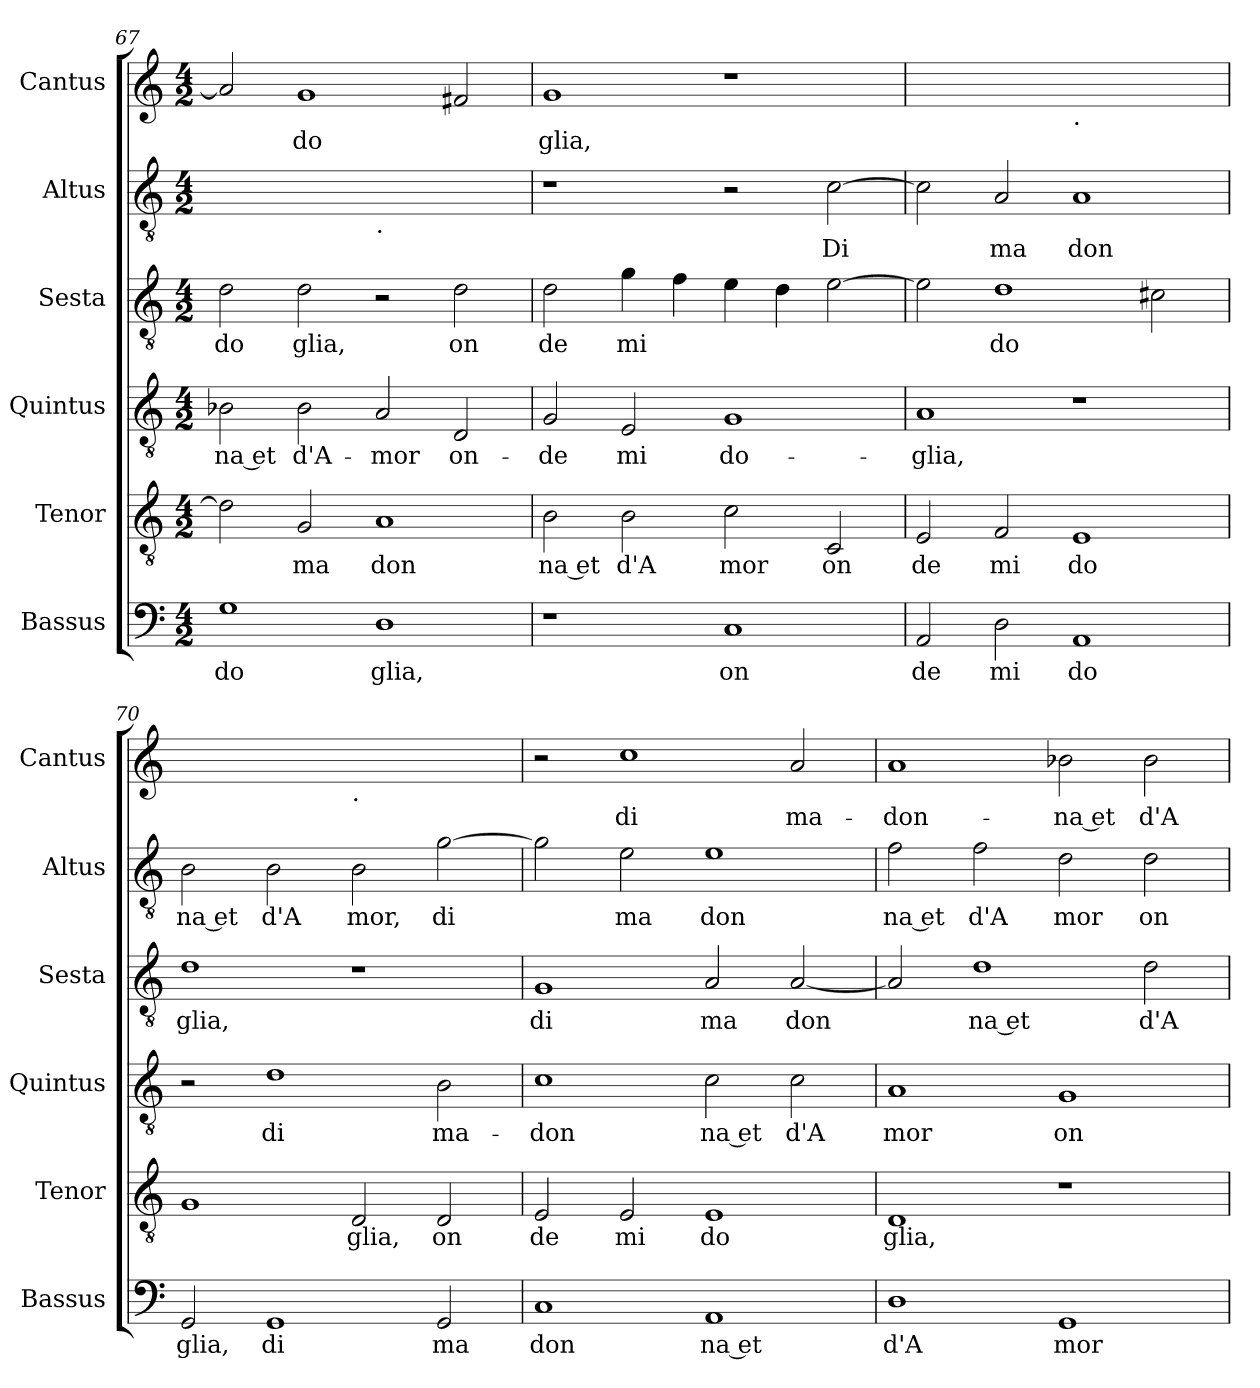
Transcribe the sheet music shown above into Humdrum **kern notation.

**kern	**text	**kern	**text	**kern	**text	**kern	**text	**kern	**text	**kern	**text
*part6	*part6	*part5	*part5	*part4	*part4	*part3	*part3	*part2	*part2	*part1	*part1
*staff6	*staff6	*staff5	*staff5	*staff4	*staff4	*staff3	*staff3	*staff2	*staff2	*staff1	*staff1
*I"Bassus	*	*I"Tenor	*	*I"Quintus	*	*I"Sesta	*	*I"Altus	*	*I"Cantus	*
*I'Bassus	*	*I'Tenor	*	*I'Quintus	*	*I'Sesta	*	*I'Altus	*	*I'Cantus	*
*clefF4	*	*clefGv2	*	*clefGv2	*	*clefGv2	*	*clefGv2	*	*clefG2	*
*k[]	*	*k[]	*	*k[]	*	*k[]	*	*k[]	*	*k[]	*
*M4/2	*	*M4/2	*	*M4/2	*	*M4/2	*	*M4/2	*	*M4/2	*
=67	=67	=67	=67	=67	=67	=67	=67	=67	=67	=67	=67
!	!LO:LY:b	!	!	!	!LO:LY:b	!	!LO:LY:b	!	!	!	!
*	*	*	*	*	*	*	*	*^	*	*	*
1G	do	2d\]	.	2B-X\	-na et	2d\	do	0ryy	1ryy	.	2a/]	.
!	!	!	!LO:LY:b	!	!LO:LY:b	!	!LO:LY:b	!	!	!	!	!LO:LY:b
.	.	2G/	ma	2B-\	d'A-	2d\	glia,	.	.	.	1g	do
!	!	!	!	!	!	!	!	!	!LO:TX:b:t=.	!	!	!
!	!LO:LY:b	!	!LO:LY:b	!	!LO:LY:b	!	!	!	!	!	!	!
1D	glia,	1A	don	2A/	-mor	2r	.	.	1ryy	.	.	.
!	!	!	!	!	!LO:LY:b	!	!LO:LY:b	!	!	!	!	!
.	.	.	.	2D/	on-	2d\	on	.	.	.	2f#X/	.
=68	=68	=68	=68	=68	=68	=68	=68	=68	=68	=68	=68	=68
!	!	!	!LO:LY:b	!	!LO:LY:b	!	!LO:LY:b	!	!	!	!	!LO:LY:b
*	*	*	*	*	*	*	*	*v	*v	*	*	*
1r	.	2B\	na et	2G/	-de	2d\	de	1r	.	1g	glia,
!	!	!	!LO:LY:b	!	!LO:LY:b	!	!LO:LY:b	!	!	!	!
.	.	2B\	d'A	2E/	mi	4g\	mi	.	.	.	.
.	.	.	.	.	.	4f\	.	.	.	.	.
!	!LO:LY:b	!	!LO:LY:b	!	!LO:LY:b	!	!	!	!	!	!
1C	on	2c\	mor	1G	do-	4e\	.	2r	.	1r	.
.	.	.	.	.	.	4d\	.	.	.	.	.
!	!	!	!LO:LY:b	!	!	!	!	!	!LO:LY:b	!	!
.	.	2C/	on	.	.	[2e\	.	[2c\	Di	.	.
=69	=69	=69	=69	=69	=69	=69	=69	=69	=69	=69	=69
!	!LO:LY:b	!	!LO:LY:b	!	!LO:LY:b	!	!	!	!	!	!
*	*	*	*	*	*	*	*	*	*	*^	*
2AA/	de	2E/	de	1A	-glia,	2e\]	.	2c\]	.	0ryy	1ryy	.
!	!LO:LY:b	!	!LO:LY:b	!	!	!	!LO:LY:b	!	!LO:LY:b	!	!	!
2D\	mi	2F/	mi	.	.	1d	do	2A/	ma	.	.	.
!	!	!	!	!	!	!	!	!	!	!	!LO:TX:b:t=.	!
!	!LO:LY:b	!	!LO:LY:b	!	!	!	!	!	!LO:LY:b	!	!	!
1AA	do	1E	do	1r	.	.	.	1A	don	.	1ryy	.
.	.	.	.	.	.	2c#X\	.	.	.	.	.	.
=70	=70	=70	=70	=70	=70	=70	=70	=70	=70	=70	=70	=70
!	!LO:LY:b	!	!	!	!	!	!LO:LY:b	!	!LO:LY:b	!	!	!
2GG/	glia,	1G	.	2r	.	1d	glia,	2B\	na et	0ryy	1ryy	.
!	!LO:LY:b	!	!	!	!LO:LY:b	!	!	!	!LO:LY:b	!	!	!
1GG	di	.	.	1d	di	.	.	2B\	d'A	.	.	.
!	!	!	!	!	!	!	!	!	!	!	!LO:TX:b:t=.	!
!	!	!	!LO:LY:b	!	!	!	!	!	!LO:LY:b	!	!	!
.	.	2D/	glia,	.	.	1r	.	2B\	mor,	.	1ryy	.
!	!LO:LY:b	!	!LO:LY:b	!	!LO:LY:b	!	!	!	!LO:LY:b	!	!	!
2GG/	ma	2D/	on	2B\	ma-	.	.	[2g\	di	.	.	.
=71	=71	=71	=71	=71	=71	=71	=71	=71	=71	=71	=71	=71
!	!LO:LY:b	!	!LO:LY:b	!	!LO:LY:b	!	!LO:LY:b	!	!	!	!	!
*	*	*	*	*	*	*	*	*	*	*v	*v	*
1C	don	2E/	de	1c	-don	1G	di	2g\]	.	2r	.
!	!	!	!LO:LY:b	!	!	!	!	!	!LO:LY:b	!	!LO:LY:b
.	.	2E/	mi	.	.	.	.	2e\	ma	1cc	di
!	!LO:LY:b	!	!LO:LY:b	!	!LO:LY:b	!	!LO:LY:b	!	!LO:LY:b	!	!
1AA	na et	1E	do	2c\	na et	2A/	ma	1e	don	.	.
!	!	!	!	!	!LO:LY:b	!	!LO:LY:b	!	!	!	!LO:LY:b
.	.	.	.	2c\	d'A	[2A/	don	.	.	2a/	ma-
=72	=72	=72	=72	=72	=72	=72	=72	=72	=72	=72	=72
!	!LO:LY:b	!	!LO:LY:b	!	!LO:LY:b	!	!	!	!LO:LY:b	!	!LO:LY:b
1D	d'A	1D	glia,	1A	mor	2A/]	.	2f\	na et	1a	-don-
!	!	!	!	!	!	!	!LO:LY:b	!	!LO:LY:b	!	!
.	.	.	.	.	.	1d	na et	2f\	d'A	.	.
!	!LO:LY:b	!	!	!	!LO:LY:b	!	!	!	!LO:LY:b	!	!LO:LY:b
1GG	mor	1r	.	1G	on	.	.	2d\	mor	2b-X\	-na et
!	!	!	!	!	!	!	!LO:LY:b	!	!LO:LY:b	!	!LO:LY:b
.	.	.	.	.	.	2d\	d'A	2d\	on	2b-\	d'A-
=	=	=	=	=	=	=	=	=	=	=	=
*-	*-	*-	*-	*-	*-	*-	*-	*-	*-	*-	*-
